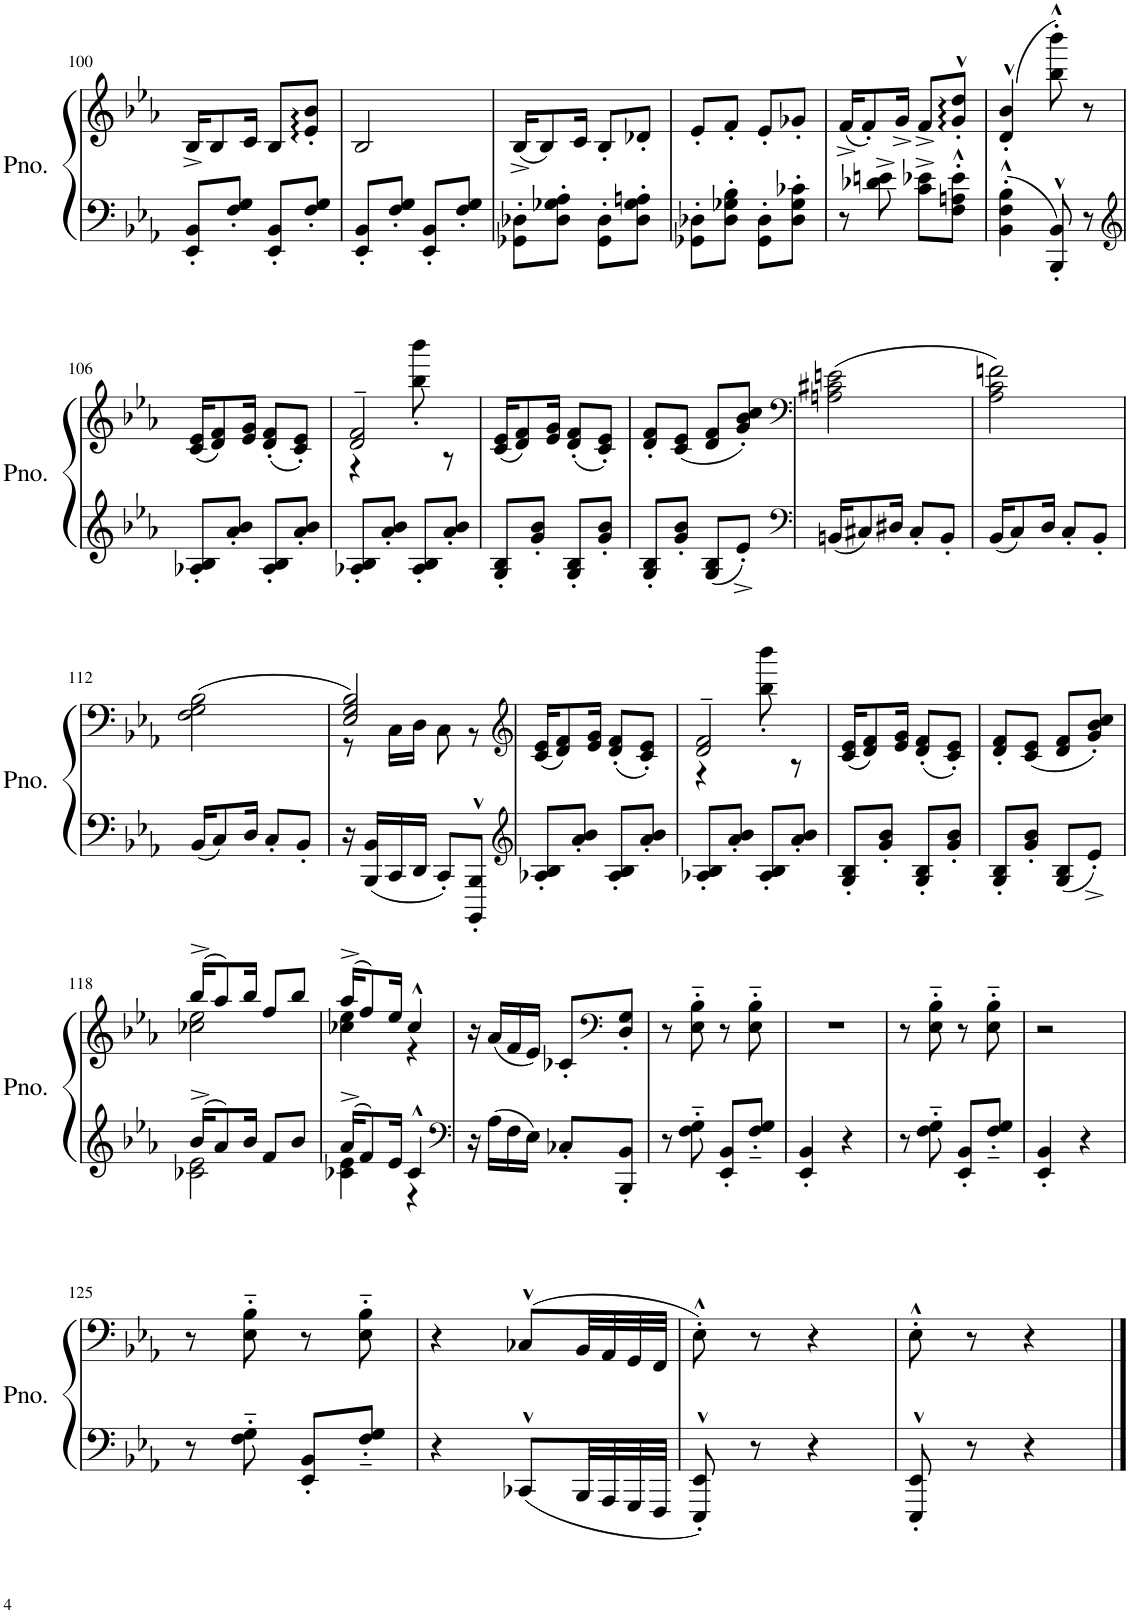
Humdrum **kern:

**kern	**kern
*part1	*part1
*staff2	*staff1
*I"Piano	*
*I'Pno.	*
!!LO:PB:g=z
*clefF4	*clefG2
*k[b-e-a-]	*k[b-e-a-]
*M2/4	*M2/4
=100	=100
8EE-/' 8BB-/'L	16B-^/KL
.	8B-/
8F/' 8G/'J	.
.	16c/Jk
8EE-/' 8BB-/'L	8B-/L
8F/' 8G/'J	8e-/' 8b-/'J
=101	=101
8EE-/' 8BB-/'L	2B-/
8F/' 8G/'J	.
8EE-/' 8BB-/'L	.
8F/' 8G/'J	.
=102	=102
8GG-X\' 8D-X\'L	(16B-^/KL
.	8B-/)
8D-\' 8G-X\' 8A-\'J	.
.	16c/Jk
8GG-\' 8D-\'L	8B-'/L
8D-\' 8G-\' 8An\'J	8d-X'/J
=103	=103
8GG-X\' 8D-X\'L	8e-'/L
8D-\' 8G-X\' 8B-\'J	8f'/J
8GG-\' 8D-\'L	8e-'/L
8D-\' 8G-\' 8c-X\'J	8g-X'/J
=104	=104
8r	(16f^/KL
.	8f'/)
8d-X\^ 8en\^	.
.	16g^/Jk
8c\^ 8e-X\^L	8f^/L
8F\'^^ 8An\'^^ 8e-\'^^J	8g/'^^ 8dd/'^^J
=105	=105
4BB-\'^^ 4F\'^^ 4B-\'^^	(4d/'^^ 4b-/'^^
8BBB-/'^^ 8BB-/'^^	8bb-\'^^ 8bbb-\'^^)
8r	8r
!!LO:LB:g=z
=106	=106
*clefG2	*
8A-X/' 8B-/'L	(16c/ 16e-/KL
.	8d/ 8f/)
8a-/' 8b-/'J	.
.	16e-/ 16g/Jk
8A-/' 8B-/'L	(8d/' 8f/'L
8a-/' 8b-/'J	8c/' 8e-/'J)
=107	=107
*	*^
8A-X/' 8B-/'L	2d/~ 2f/~	4r
8a-/' 8b-/'J	.	.
8A-/' 8B-/'L	.	8bb-\' 8bbb-\'
8a-/' 8b-/'J	.	8r
*	*v	*v
=108	=108
8G/' 8B-/'L	(16c/ 16e-/KL
.	8d/ 8f/)
8g/' 8b-/'J	.
.	16e-/ 16g/Jk
8G/' 8B-/'L	(8d/' 8f/'L
8g/' 8b-/'J	8c/' 8e-/'J)
=109	=109
8G/' 8B-/'L	8d/' 8f/'L
8g/' 8b-/'J	(8c/ 8e-/J
8G/ 8B-/L	8d/ 8f/L
8e-'^/J	8g/' 8b-/' 8cc/'J)
=110	=110
*clefF4	*clefF4
16BBn/KL	(2An\ 2c#X\ 2en\
8C#X/	.
16D#X/Jk	.
8C#'/L	.
8BB'/J	.
=111	=111
16BB-/KL	2A-\ 2c\ 2fn\)
8C/	.
16D/Jk	.
8C'/L	.
8BB-'/J	.
!!LO:LB:g=z
=112	=112
16BB-/KL	(2F\ 2G\ 2B-\
8C/	.
16D/Jk	.
8C'/L	.
8BB-'/J	.
=113	=113
*	*^
16r	2E-/ 2G/ 2B-/)	8r
16BBB-/ 16BB-/LL	.	.
16CC/	.	16C\LL
16DD/JJ	.	16D\JJ
8CC'/L	.	8C\
8BBBB-/'^^ 8BBB-/'^^J	.	8r
*	*v	*v
=114	=114
*clefG2	*clefG2
8A-X/' 8B-/'L	(16c/ 16e-/KL
.	8d/ 8f/)
8a-/' 8b-/'J	.
.	16e-/ 16g/Jk
8A-/' 8B-/'L	(8d/' 8f/'L
8a-/' 8b-/'J	8c/' 8e-/'J)
=115	=115
*	*^
8A-X/' 8B-/'L	2d/~ 2f/~	4r
8a-/' 8b-/'J	.	.
8A-/' 8B-/'L	.	8bb-\' 8bbb-\'
8a-/' 8b-/'J	.	8r
*	*v	*v
=116	=116
8G/' 8B-/'L	(16c/ 16e-/KL
.	8d/ 8f/)
8g/' 8b-/'J	.
.	16e-/ 16g/Jk
8G/' 8B-/'L	(8d/' 8f/'L
8g/' 8b-/'J	8c/' 8e-/'J)
=117	=117
8G/' 8B-/'L	8d/' 8f/'L
8g/' 8b-/'J	(8c/ 8e-/J
8G/ 8B-/L	8d/ 8f/L
8e-'^/J	8g/' 8b-/' 8cc/'J)
!!LO:LB:g=z
=118	=118
*^	*^
16b-^/KL	2c-X\ 2e-\	(16bb-^/KL	2cc-X\ 2ee-\
8a-/	.	8aa-/)	.
16b-/Jk	.	16bb-/Jk	.
8f/L	.	8ff/L	.
8b-/J	.	8bb-/J	.
=119	=119	=119	=119
16a-^/KL	4c-X\ 4e-\	(16aa-^/KL	4cc-X\ 4ee-\
8f/	.	8ff/)	.
16e-/Jk	.	16ee-/Jk	.
4c-^^/	4r	4cc-^^/	4r
*v	*v	*	*
*	*v	*v
=120	=120
*clefF4	*
16r	16r
16A-\LL	(16a-/LL
16F\	16f/
16E-\JJ	16e-/JJ)
8C-X'/L	8c-X'/L
*	*clefF4
8BBB-/' 8BB-/'J	8D/' 8G/'J
=121	=121
8r	8r
8F\'~ 8G\'~	8E-\'~ 8B-\'~
8EE-/' 8BB-/'L	8r
8F/'~ 8G/'~J	8E-\'~ 8B-\'~
=122	=122
4EE-/' 4BB-/'	2r
4r	.
=123	=123
8r	8r
8F\'~ 8G\'~	8E-\'~ 8B-\'~
8EE-/' 8BB-/'L	8r
8F/'~ 8G/'~J	8E-\'~ 8B-\'~
=124	=124
4EE-/' 4BB-/'	2r
4r	.
!!LO:LB:g=z
=125	=125
8r	8r
8F\'~ 8G\'~	8E-\'~ 8B-\'~
8EE-/' 8BB-/'L	8r
8F/'~ 8G/'~J	8E-\'~ 8B-\'~
=126	=126
4r	4r
8CC-X^^/L	(8C-X^^/L
32BBB-/LL	32BB-/LL
32AAA-/	32AA-/
32GGG/	32GG/
32FFF/JJJ	32FF/JJJ
=127	=127
8EEE-/'^^ 8EE-/'^^	8E-'^^\)
8r	8r
4r	4r
=128	=128
8EEE-/'^^ 8EE-/'^^	8E-'^^\
8r	8r
4r	4r
==	==
*-	*-
